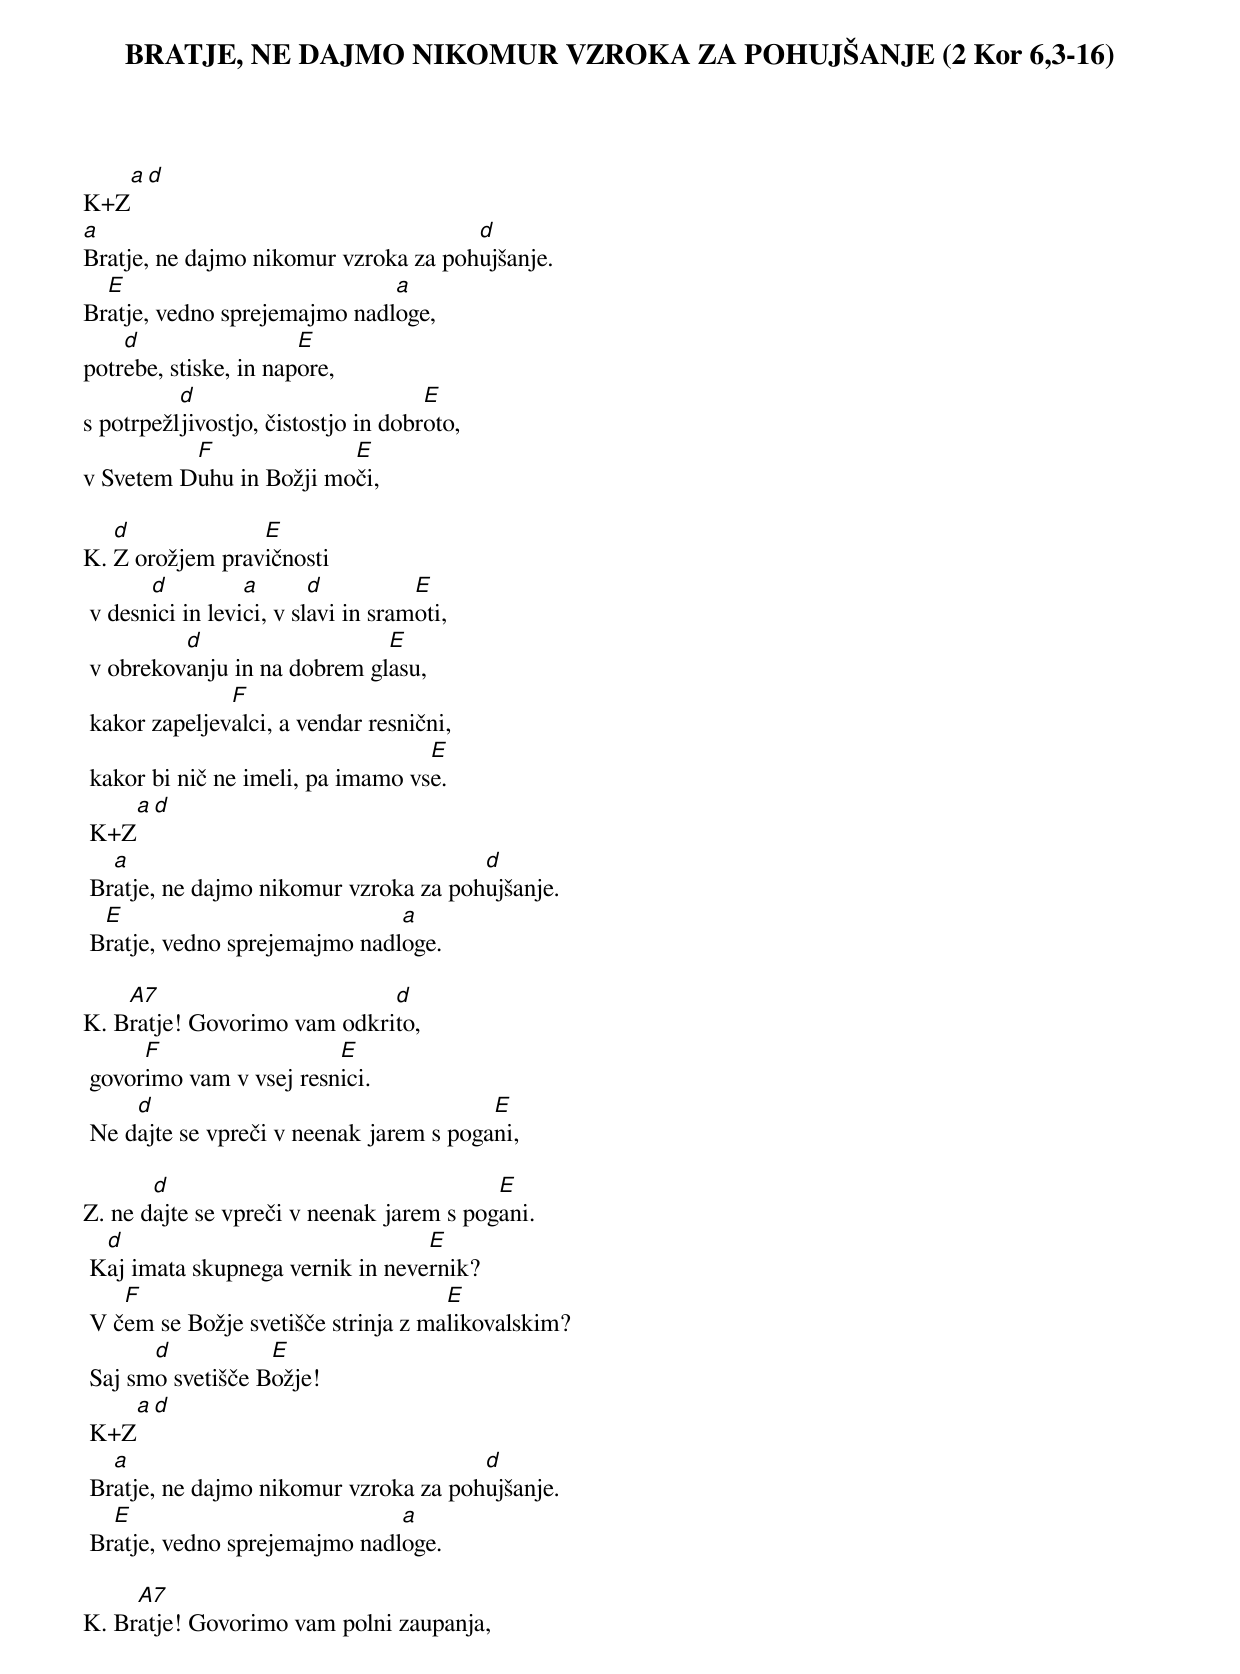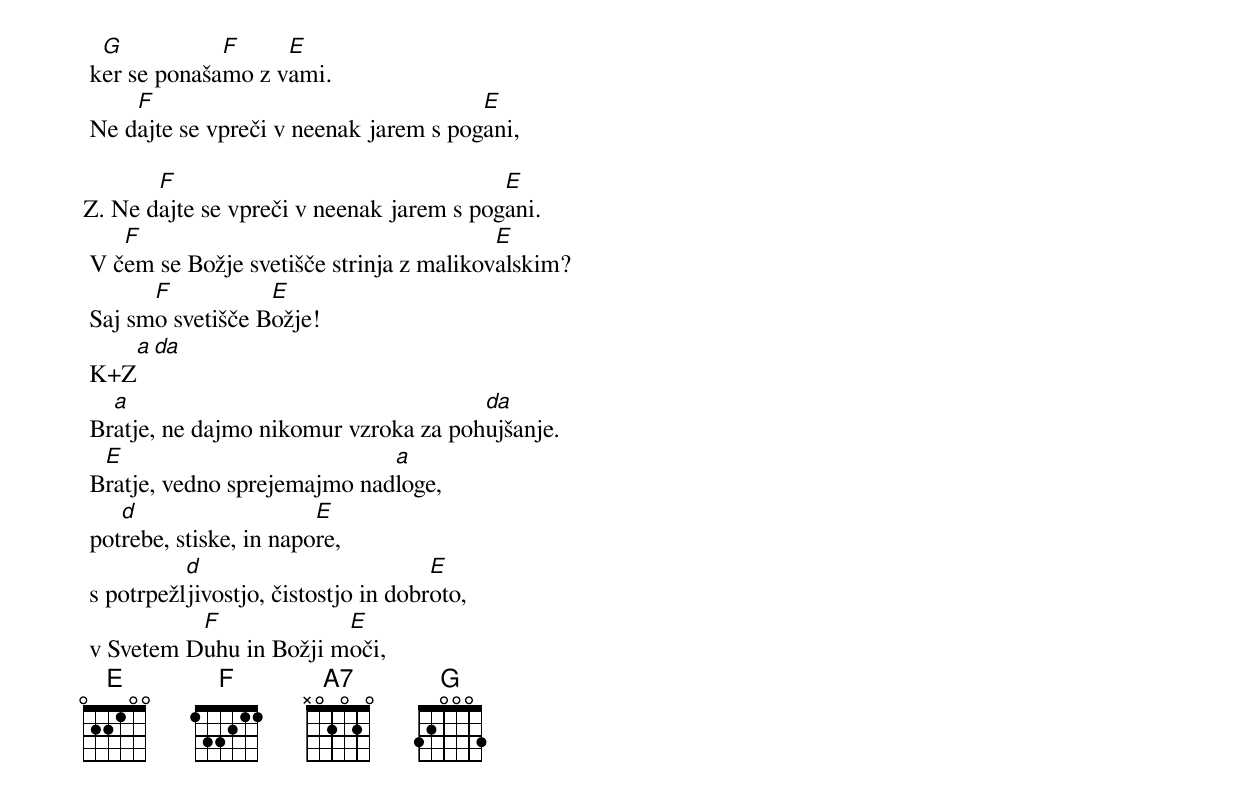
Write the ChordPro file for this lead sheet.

{title: BRATJE, NE DAJMO NIKOMUR VZROKA ZA POHUJŠANJE (2 Kor 6,3-16)}

K+Z[a][d]
[a]Bratje, ne dajmo nikomur vzroka za poh[d]ujšanje.
Br[E]atje, vedno sprejemajmo nadl[a]oge,
potr[d]ebe, stiske, in nap[E]ore,
s potrpežl[d]jivostjo, čistostjo in dobr[E]oto,
v Svetem D[F]uhu in Božji mo[E]či,

K.	[d]Z orožjem prav[E]ičnosti
	v desn[d]ici in levi[a]ci, v sl[d]avi in sram[E]oti,
	v obrekov[d]anju in na dobrem gl[E]asu,
	kakor zapeljev[F]alci, a vendar resnični,
	kakor bi nič ne imeli, pa imamo vs[E]e.
	K+Z[a][d]
	Br[a]atje, ne dajmo nikomur vzroka za poh[d]ujšanje.
	B[E]ratje, vedno sprejemajmo nadl[a]oge.

K.	B[A7]ratje! Govorimo vam odkri[d]to,
	govor[F]imo vam v vsej resn[E]ici.
	Ne d[d]ajte se vpreči v neenak jarem s poga[E]ni,

Z.	ne d[d]ajte se vpreči v neenak jarem s pog[E]ani.
	K[d]aj imata skupnega vernik in neve[E]rnik?
	V č[F]em se Božje svetišče strinja z ma[E]likovalskim?
	Saj sm[d]o svetišče B[E]ožje!
	K+Z[a][d]
	Br[a]atje, ne dajmo nikomur vzroka za poh[d]ujšanje.
	Br[E]atje, vedno sprejemajmo nadl[a]oge.

K.	Br[A7]atje! Govorimo vam polni zaupanja,
	k[G]er se ponaša[F]mo z v[E]ami.
	Ne d[F]ajte se vpreči v neenak jarem s pog[E]ani,

Z.	Ne d[F]ajte se vpreči v neenak jarem s pog[E]ani.
	V č[F]em se Božje svetišče strinja z malikov[E]alskim?
	Saj sm[F]o svetišče B[E]ožje!
	K+Z[a][da]
	Br[a]atje, ne dajmo nikomur vzroka za poh[da]ujšanje.
	B[E]ratje, vedno sprejemajmo nad[a]loge,
	pot[d]rebe, stiske, in napo[E]re,
	s potrpežl[d]jivostjo, čistostjo in dobr[E]oto,
	v Svetem D[F]uhu in Božji m[E]oči,
